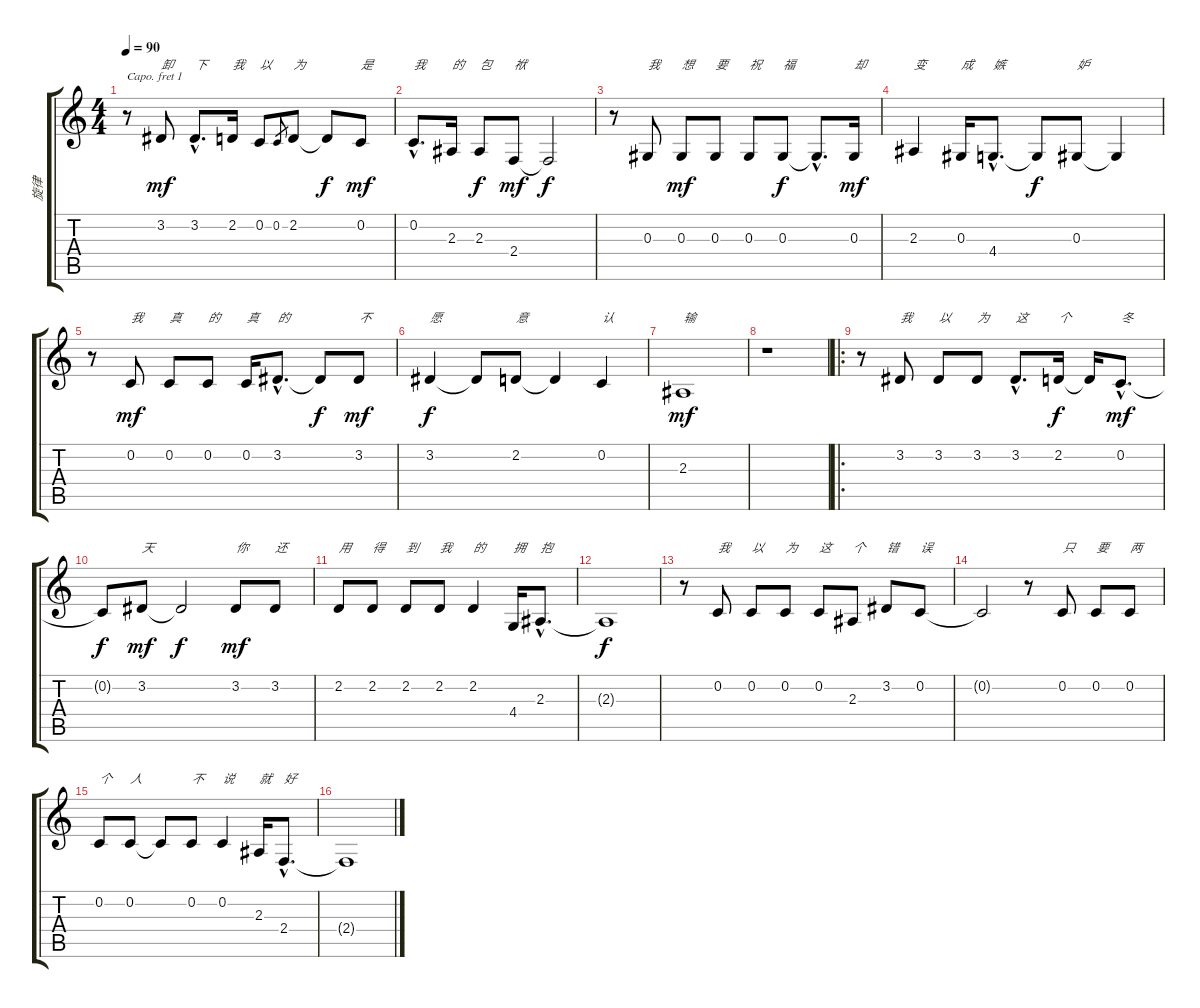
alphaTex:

\track ("旋律" "旋律") {instrument sopranosax}
\staff {score tabs}
\capo 1
\tuning (E4 B3 G3 D3 A2 E2) {hide}
\ts (4 4)
\tempo 90
\clef g2
\ks c
r.8{dy f} 3.2.8{txt "卸" dy mf} 3.2{hac}.8{d txt "下"} 2.2.16{txt "我"} 0.2.8{txt "以"} 0.2.8{gr} 2.2.8{txt "为"} 2.2{t}.8{dy f} 0.2.8{txt "是" dy mf} |
0.2{hac}.8{d txt "我"} 2.3.16{txt "的"} 2.3.8{txt "包" dy f} 2.4.8{txt "袱" dy mf} 2.4{t}.2{dy f} |
r.8 0.3.8{txt "我"} 0.3.8{txt "想" dy mf} 0.3.8{txt "要"} 0.3.8{txt "祝"} 0.3.8{txt "福" dy f} 0.3{hac t}.8{d} 0.3.16{txt "却" dy mf} |
2.3.4{txt "变"} 0.3.16{txt "成"} 4.4{hac}.8{d txt "嫉"} 4.4{t}.8{dy f} 0.3.8{txt "妒"} 0.3{t}.4 |
r.8 0.2.8{txt "我" dy mf} 0.2.8{txt "真"} 0.2.8{txt "的"} 0.2.16{txt "真"} 3.2{hac}.8{d txt "的"} 3.2{t}.8{dy f} 3.2.8{txt "不" dy mf} |
3.2.4{txt "愿" dy f} 3.2{t}.8 2.2.8{txt "意"} 2.2{t}.4 0.2.4{txt "认"} |
2.3.1{txt "输" dy mf} |
r.1 |
\ro
r.8 3.2.8{txt "我"} 3.2.8{txt "以"} 3.2.8{txt "为"} 3.2{hac}.8{d txt "这"} 2.2.16{txt "个" dy f} 2.2{t}.16 0.2{hac}.8{d txt "冬" dy mf} |
0.2{t}.8{dy f} 3.2.8{txt "天" dy mf} 3.2{t}.2{dy f} 3.2.8{txt "你" dy mf} 3.2.8{txt "还"} |
2.2.8{txt "用"} 2.2.8{txt "得"} 2.2.8{txt "到"} 2.2.8{txt "我"} 2.2.4{txt "的"} 4.4.16{txt "拥"} 2.3{hac}.8{d txt "抱"} |
2.3{t}.1{dy f} |
r.8 0.2.8{txt "我"} 0.2.8{txt "以"} 0.2.8{txt "为"} 0.2.8{txt "这"} 2.3.8{txt "个"} 3.2.8{txt "错"} 0.2.8{txt "误"} |
0.2{t}.2 r.8 0.2.8{txt "只"} 0.2.8{txt "要"} 0.2.8{txt "两"} |
0.2.8{txt "个"} 0.2.8{txt "人"} 0.2{t}.8 0.2.8{txt "不"} 0.2.4{txt "说"} 2.3.16{txt "就"} 2.4{hac}.8{d txt "好"} |
2.4{t}.1
